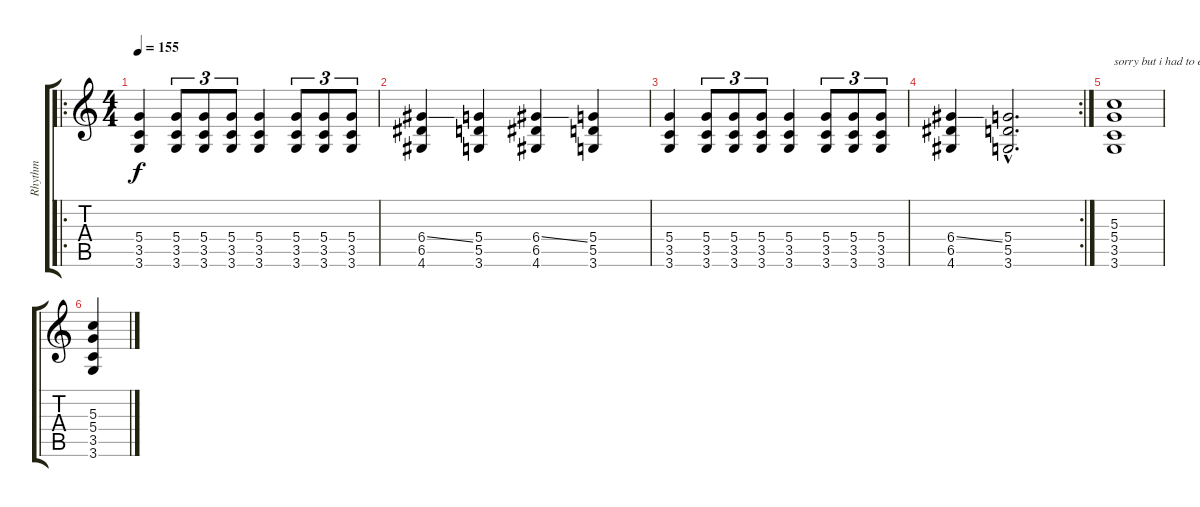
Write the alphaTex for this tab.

\track ("Rhythm" "Rhythm") {instrument distortionguitar}
\staff {score tabs}
\tuning (E4 B3 G3 D3 A2 E2) {hide}
\ro
\ts (4 4)
\tempo 155
\clef g2
\ks c
(5.4 3.5 3.6).4{dy f} (5.4 3.5 3.6).8{tu (3 2)} (5.4 3.5 3.6).8{tu (3 2)} (5.4 3.5 3.6).8{tu (3 2)} (5.4 3.5 3.6).4 (5.4 3.5 3.6).8{tu (3 2)} (5.4 3.5 3.6).8{tu (3 2)} (5.4 3.5 3.6).8{tu (3 2)} |
(6.4{ss} 6.5 4.6).4 (5.4 5.5 3.6).4 (6.4{ss} 6.5 4.6).4 (5.4 5.5 3.6).4 |
(5.4 3.5 3.6).4 (5.4 3.5 3.6).8{tu (3 2)} (5.4 3.5 3.6).8{tu (3 2)} (5.4 3.5 3.6).8{tu (3 2)} (5.4 3.5 3.6).4 (5.4 3.5 3.6).8{tu (3 2)} (5.4 3.5 3.6).8{tu (3 2)} (5.4 3.5 3.6).8{tu (3 2)} |
\rc 2
(6.4{ss} 6.5 4.6).4 (5.4{hac} 5.5{hac} 3.6{hac}).2{d} |
(5.3 5.4 3.5 3.6).1{txt "sorry but i had to end it somehow"} |
(5.3 5.4 3.5 3.6).4
